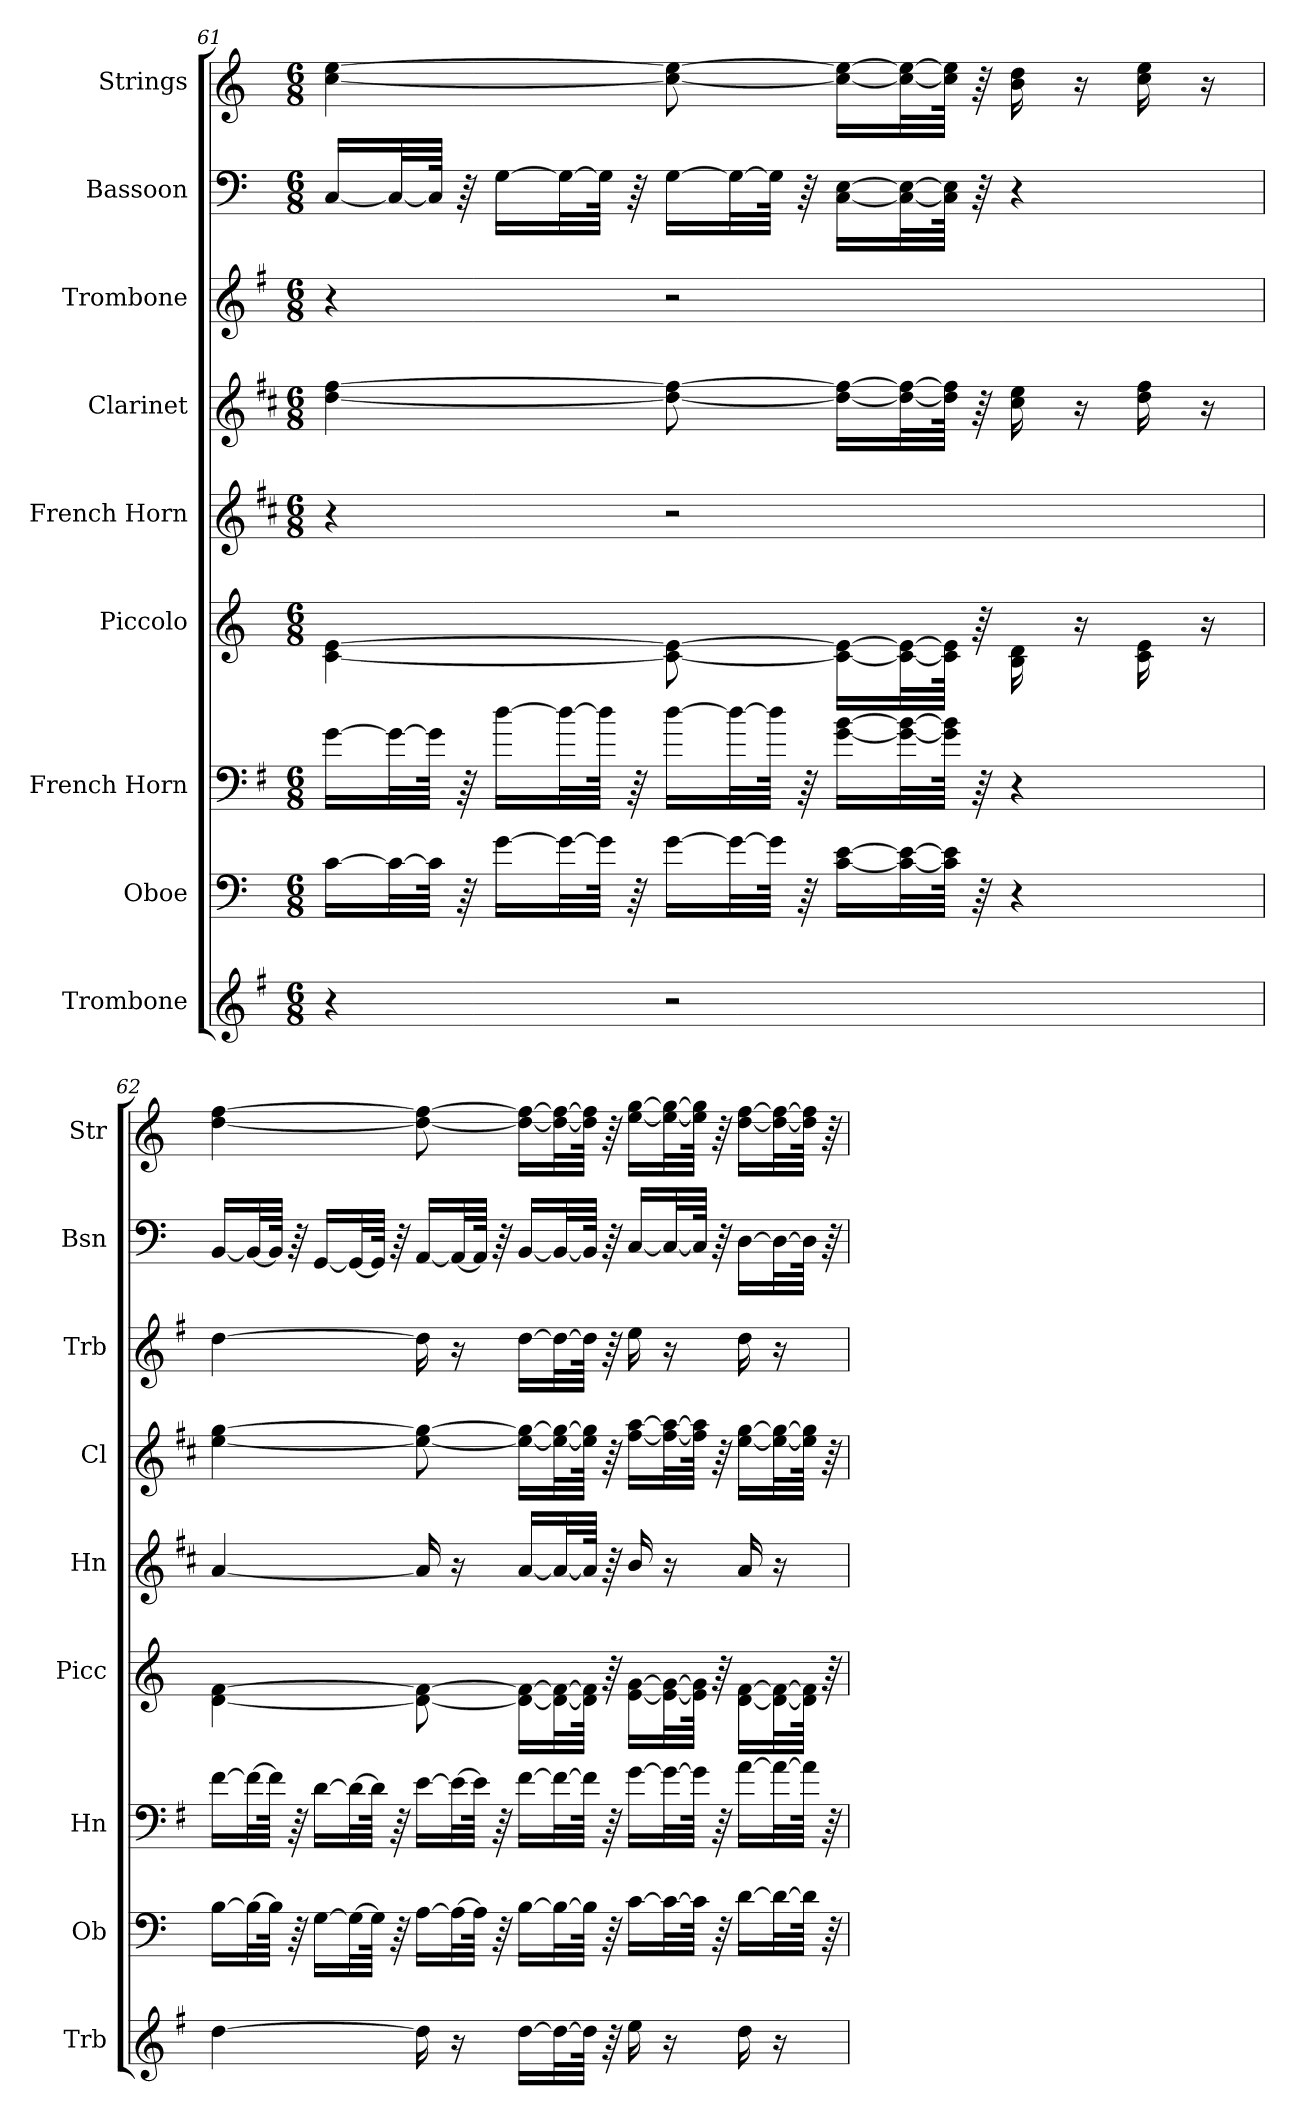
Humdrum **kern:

**kern	**kern	**kern	**kern	**kern	**kern	**kern	**kern	**kern
*part9	*part8	*part7	*part6	*part5	*part4	*part3	*part2	*part1
*staff9	*staff8	*staff7	*staff6	*staff5	*staff4	*staff3	*staff2	*staff1
*I"Trombone	*I"Oboe	*I"French Horn	*I"Piccolo	*I"French Horn	*I"Clarinet	*I"Trombone	*I"Bassoon	*I"Strings
*I'Trb	*I'Ob	*I'Hn	*I'Picc	*I'Hn	*I'Cl	*I'Trb	*I'Bsn	*I'Str
*clefG2	*clefF4	*clefF4	*clefG2	*clefG2	*clefG2	*clefG2	*clefF4	*clefG2
*	*	*ITrd4c7	*ITrd-7c-12	*ITrd4c7	*ITrd1c2	*	*	*
*k[f#]	*k[]	*k[]	*k[]	*k[f#]	*k[]	*k[f#]	*k[]	*k[]
*M6/8	*M6/8	*M6/8	*M6/8	*M6/8	*M6/8	*M6/8	*M6/8	*M6/8
=61	=61	=61	=61	=61	=61	=61	=61	=61
4r	[16c\LL	[16c\LL	[4cc\ [4ee\	4r	[4cc\ [4ee\	4r	[16C/LL	[4cc\ [4ee\
.	32c\L_	32c\L_	.	.	.	.	32C/L_	.
.	64c\JJJk]	64c\JJJk]	.	.	.	.	64C/JJJk]	.
.	64r	64r	.	.	.	.	64r	.
.	[16g\LL	[16g\LL	.	.	.	.	[16G\LL	.
.	32g\L_	32g\L_	.	.	.	.	32G\L_	.
.	64g\JJJk]	64g\JJJk]	.	.	.	.	64G\JJJk]	.
.	64r	64r	.	.	.	.	64r	.
2r	[16g\LL	[16g\LL	8cc\_ 8ee\_	2r	8cc\_ 8ee\_	2r	[16G\LL	8cc\_ 8ee\_
.	32g\L_	32g\L_	.	.	.	.	32G\L_	.
.	64g\JJJk]	64g\JJJk]	.	.	.	.	64G\JJJk]	.
.	64r	64r	.	.	.	.	64r	.
.	[16c\ [16e\LL	[16c\ [16e\LL	16cc\_ 16ee\_LL	.	16cc\_ 16ee\_LL	.	[16C\ [16E\LL	16cc\_ 16ee\_LL
.	32c\_ 32e\_L	32c\_ 32e\_L	32cc\_ 32ee\_L	.	32cc\_ 32ee\_L	.	32C\_ 32E\_L	32cc\_ 32ee\_L
.	64c\] 64e\]JJJk	64c\] 64e\]JJJk	64cc\] 64ee\]JJJk	.	64cc\] 64ee\]JJJk	.	64C\] 64E\]JJJk	64cc\] 64ee\]JJJk
.	64r	64r	64r	.	64r	.	64r	64r
.	4r	4r	16b\ 16dd\	.	16b\ 16dd\	.	4r	16b\ 16dd\
.	.	.	16r	.	16r	.	.	16r
.	.	.	16cc\ 16ee\	.	16cc\ 16ee\	.	.	16cc\ 16ee\
.	.	.	16r	.	16r	.	.	16r
!!LO:PB:g=z
=62	=62	=62	=62	=62	=62	=62	=62	=62
[4dd\	[16B\LL	[16B\LL	[4dd\ [4ff\	[4d/	[4dd\ [4ff\	[4dd\	[16BB/LL	[4dd\ [4ff\
.	32B\L_	32B\L_	.	.	.	.	32BB/L_	.
.	64B\JJJk]	64B\JJJk]	.	.	.	.	64BB/JJJk]	.
.	64r	64r	.	.	.	.	64r	.
.	[16G\LL	[16G\LL	.	.	.	.	[16GG/LL	.
.	32G\L_	32G\L_	.	.	.	.	32GG/L_	.
.	64G\JJJk]	64G\JJJk]	.	.	.	.	64GG/JJJk]	.
.	64r	64r	.	.	.	.	64r	.
16dd\]	[16A\LL	[16A\LL	8dd\_ 8ff\_	16d/]	8dd\_ 8ff\_	16dd\]	[16AA/LL	8dd\_ 8ff\_
16r	32A\L_	32A\L_	.	16r	.	16r	32AA/L_	.
.	64A\JJJk]	64A\JJJk]	.	.	.	.	64AA/JJJk]	.
.	64r	64r	.	.	.	.	64r	.
[16dd\LL	[16B\LL	[16B\LL	16dd\_ 16ff\_LL	[16d/LL	16dd\_ 16ff\_LL	[16dd\LL	[16BB/LL	16dd\_ 16ff\_LL
32dd\L_	32B\L_	32B\L_	32dd\_ 32ff\_L	32d/L_	32dd\_ 32ff\_L	32dd\L_	32BB/L_	32dd\_ 32ff\_L
64dd\JJJk]	64B\JJJk]	64B\JJJk]	64dd\] 64ff\]JJJk	64d/JJJk]	64dd\] 64ff\]JJJk	64dd\JJJk]	64BB/JJJk]	64dd\] 64ff\]JJJk
64r	64r	64r	64r	64r	64r	64r	64r	64r
16ee\	[16c\LL	[16c\LL	[16ee\ [16gg\LL	16e/	[16ee\ [16gg\LL	16ee\	[16C/LL	[16ee\ [16gg\LL
16r	32c\L_	32c\L_	32ee\_ 32gg\_L	16r	32ee\_ 32gg\_L	16r	32C/L_	32ee\_ 32gg\_L
.	64c\JJJk]	64c\JJJk]	64ee\] 64gg\]JJJk	.	64ee\] 64gg\]JJJk	.	64C/JJJk]	64ee\] 64gg\]JJJk
.	64r	64r	64r	.	64r	.	64r	64r
16dd\	[16d\LL	[16d\LL	[16dd\ [16ff\LL	16d/	[16dd\ [16ff\LL	16dd\	[16D\LL	[16dd\ [16ff\LL
16r	32d\L_	32d\L_	32dd\_ 32ff\_L	16r	32dd\_ 32ff\_L	16r	32D\L_	32dd\_ 32ff\_L
.	64d\JJJk]	64d\JJJk]	64dd\] 64ff\]JJJk	.	64dd\] 64ff\]JJJk	.	64D\JJJk]	64dd\] 64ff\]JJJk
.	64r	64r	64r	.	64r	.	64r	64r
=	=	=	=	=	=	=	=	=
*-	*-	*-	*-	*-	*-	*-	*-	*-
